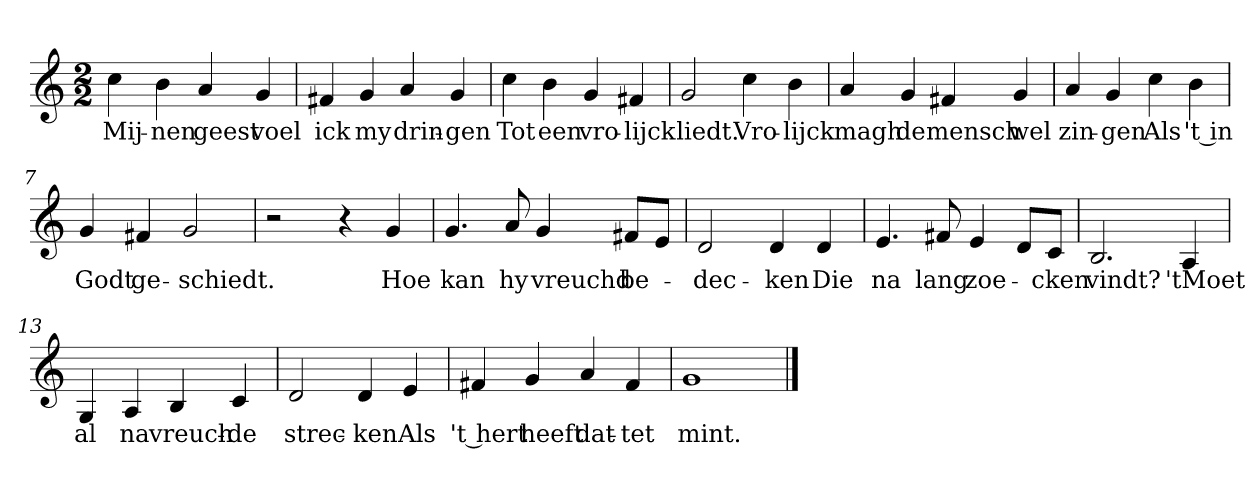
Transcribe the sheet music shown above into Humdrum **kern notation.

**kern	**text
*part1	*part1
*staff1	*staff1
*clefG2	*
*k[]	*
*G:mix	*
*M2/2	*
*MM132	*
=1	=1
4cc	Mij-
4b	-nen
4a	geest
4g	voel
=2	=2
4f#X	ick
4g	my
4a	drin-
4g	-gen
=3	=3
4cc	Tot
4b	een
4g	vro-
4f#X	-lijck
=4	=4
2g	liedt.
4cc	Vro-
4b	-lijck
=5	=5
4a	magh
4g	de
4f#X	mensch
4g	wel
=6	=6
4a	zin-
4g	-gen
4cc	Als
4b	't in
=7	=7
4g	Godt
4f#X	ge-
2g	-schiedt.
=8	=8
2r	.
4r	.
4g	Hoe
=9	=9
4.g	kan
8a	hy
4g	vreuchd
8f#X/L	be-
8e/J	.
=10	=10
2d	-dec-
4d	-ken
4d	Die
=11	=11
4.e	na
8f#X	lang
4e	zoe-
8d/L	.
8c/J	-cken
=12	=12
2.B	vindt?
4A	'tMoet
=13	=13
4G	al
4A	na
4B	vreuch-
4c	-de
=14	=14
2d	strec-
4d	-ken
4e	Als
=15	=15
4f#X	't hert
4g	heeft
4a	dat-
4f#	-tet
=16	=16
1g	mint.
==	==
*-	*-
